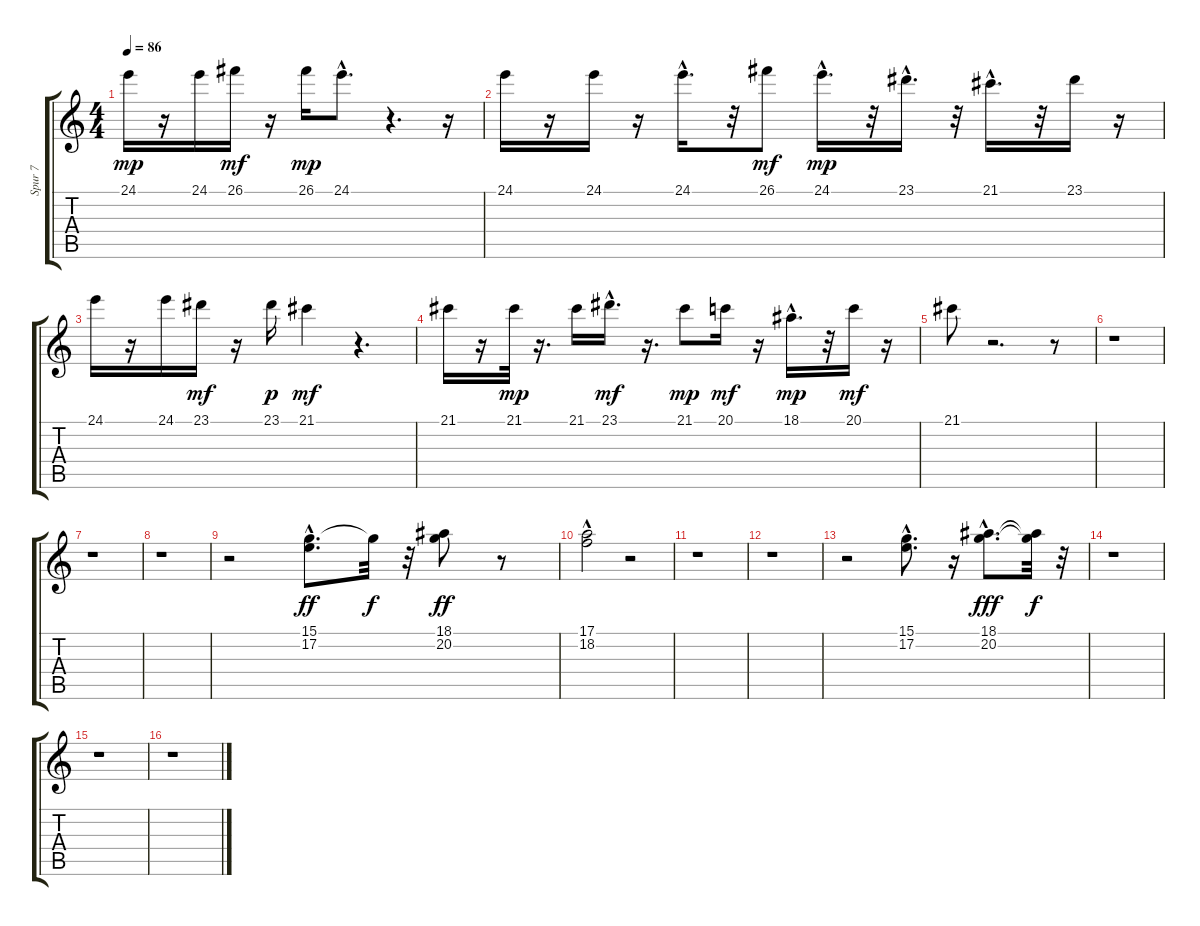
\track ("Spur 7" "Spur 7") {instrument recorder}
\staff {score tabs}
\tuning (E4 B3 G3 D3 A2 E2) {hide}
\ts (4 4)
\tempo 86
\clef g2
\ks c
24.1.16{dy mp} r.16 24.1.16 26.1.16{dy mf} r.16 26.1.16{dy mp} 24.1{hac}.8{d} r.4{d} r.16 |
24.1.16 r.16 24.1.16 r.16 24.1{hac}.16{d} r.32 26.1.8{dy mf} 24.1{hac}.16{d dy mp} r.32 23.1{hac}.16{d} r.32 21.1{hac}.16{d} r.32 23.1.16 r.16 |
24.1.16 r.16 24.1.16 23.1.16{dy mf} r.16 23.1.16{dy p} 21.1.4{dy mf} r.4{d} |
21.1.16 r.16 21.1.32{dy mp} r.16{d} 21.1.16 23.1{hac}.16{d dy mf} r.16{d} 21.1.8{dy mp} 20.1.16{dy mf} r.16 18.1{hac}.16{d dy mp} r.32 20.1.16{dy mf} r.16 |
21.1.8 r.2{d} r.8 |
r.1 |
r.1 |
r.1 |
r.2 (15.1{hac} 17.2{hac}).8{d dy ff} 15.1{t}.32{dy f} r.32 (18.1 20.2).8{dy ff} r.8 |
(17.1{hac} 18.2).2 r.2 |
r.1 |
r.1 |
r.2 (15.1{hac} 17.2{hac}).8{d} r.16 (18.1{hac} 20.2{hac}).8{d dy fff} (18.1{t} 20.2{t}).32{dy f} r.32 |
r.1 |
r.1 |
r.1
